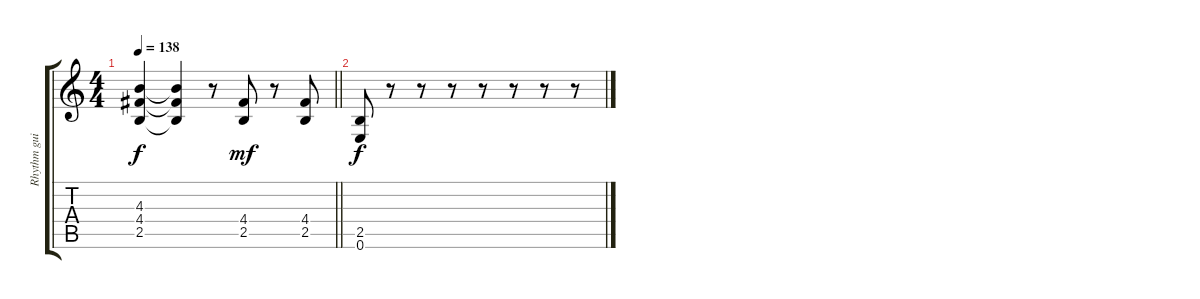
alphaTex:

\track ("Rhythm guitar" "Rhythm gui") {instrument overdrivenguitar}
\staff {score tabs}
\tuning (E4 B3 G3 D3 A2 E2) {hide}
\ts (4 4)
\tempo 138
\clef g2
\barLineRight lightlight
\ks c
(4.3{t} 4.4{t} 2.5{t}).4{dy f} (4.3{t} 4.4{t} 2.5{t}).4 r.8 (4.4 2.5).8{dy mf} r.8 (4.4 2.5).8 |
(2.5 0.6).8{dy f} r.8 r.8 r.8 r.8 r.8 r.8 r.8
